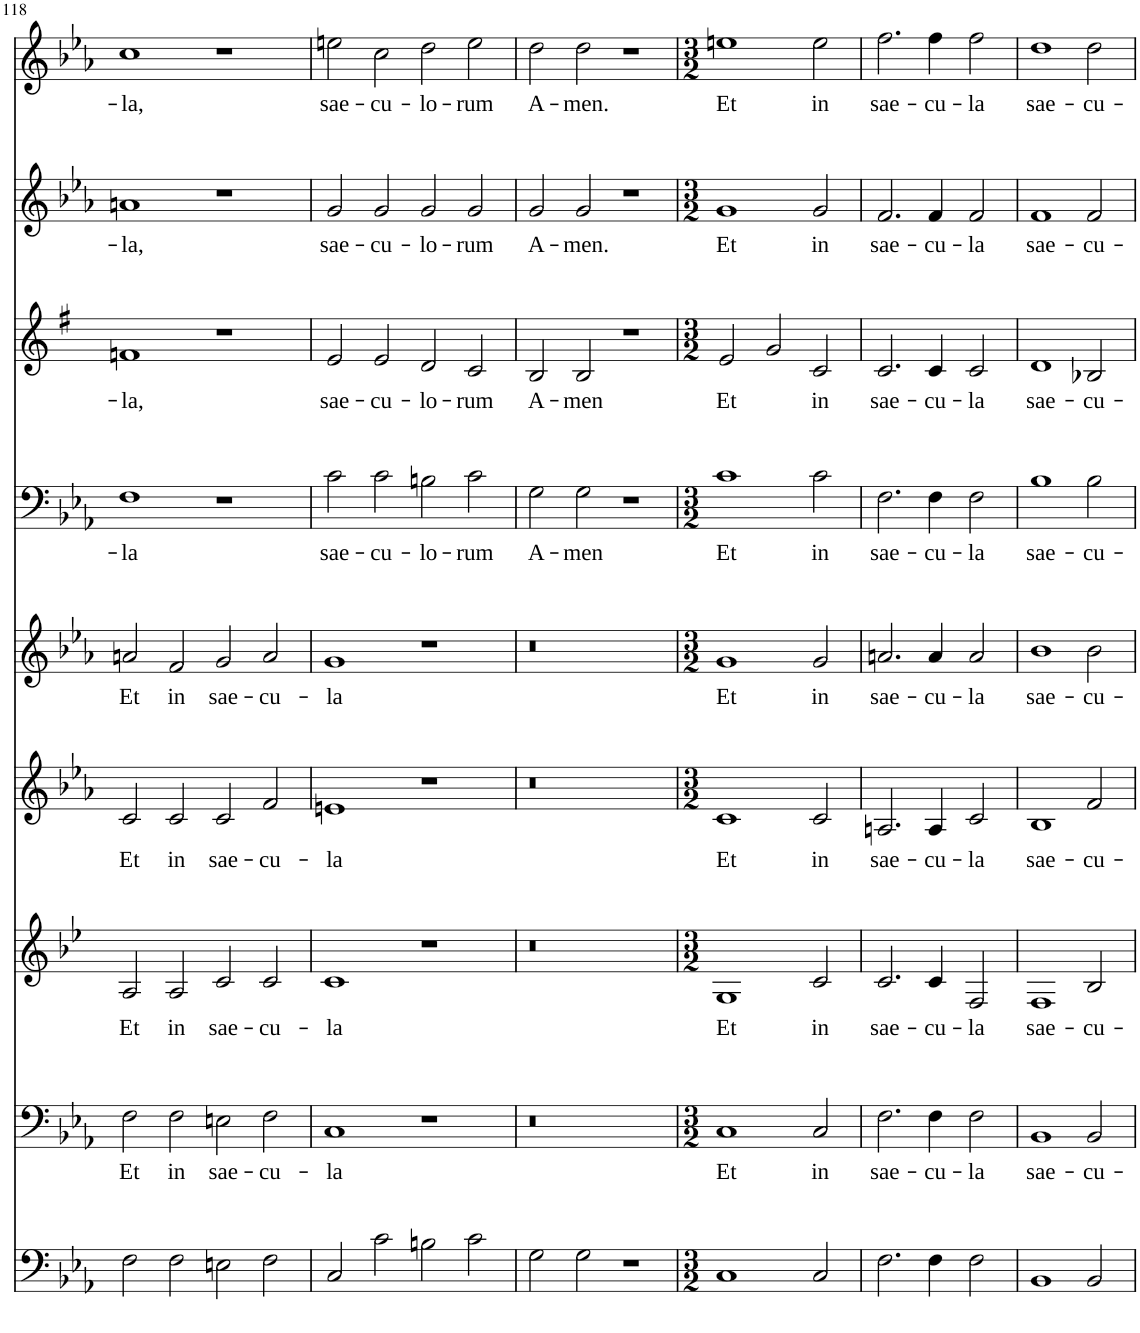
**kern	**kern	**text	**kern	**text	**kern	**text	**kern	**text	**kern	**text	**kern	**text	**kern	**text	**kern	**text
*part9	*part8	*part8	*part7	*part7	*part6	*part6	*part5	*part5	*part4	*part4	*part3	*part3	*part2	*part2	*part1	*part1
*staff9	*staff8	*staff8	*staff7	*staff7	*staff6	*staff6	*staff5	*staff5	*staff4	*staff4	*staff3	*staff3	*staff2	*staff2	*staff1	*staff1
*I"Violoncello	*I"Bass	*	*I"Tenor	*	*I"Tenor	*	*I"Soprano	*	*I"Bass	*	*I"Tenor	*	*I"Alto	*	*I"Soprano	*
!!LO:PB:g=z
*clefF4	*clefF4	*	*clefG2	*	*clefG2	*	*clefG2	*	*clefF4	*	*clefG2	*	*clefG2	*	*clefG2	*
*k[b-e-a-]	*k[b-e-a-]	*	*k[b-e-]	*	*k[b-e-a-]	*	*k[b-e-a-]	*	*k[b-e-a-]	*	*k[f#]	*	*k[b-e-a-]	*	*k[b-e-a-]	*
*M4/2	*M4/2	*	*M4/2	*	*M4/2	*	*M4/2	*	*M4/2	*	*M4/2	*	*M4/2	*	*M4/2	*
=118	=118	=118	=118	=118	=118	=118	=118	=118	=118	=118	=118	=118	=118	=118	=118	=118
!	!	!LO:LY:b	!	!LO:LY:b	!	!LO:LY:b	!	!LO:LY:b	!	!LO:LY:b	!	!LO:LY:b	!	!LO:LY:b	!	!LO:LY:b
2F\	2F\	Et	2A/	Et	2c/	Et	2an/	Et	1F	-la	1fn	-la,	1an	-la,	1cc	-la,
!	!	!LO:LY:b	!	!LO:LY:b	!	!LO:LY:b	!	!LO:LY:b	!	!	!	!	!	!	!	!
2F\	2F\	in	2A/	in	2c/	in	2f/	in	.	.	.	.	.	.	.	.
!	!	!LO:LY:b	!	!LO:LY:b	!	!LO:LY:b	!	!LO:LY:b	!	!	!	!	!	!	!	!
2En\	2En\	sae-	2c/	sae-	2c/	sae-	2g/	sae-	1r	.	1r	.	1r	.	1r	.
!	!	!LO:LY:b	!	!LO:LY:b	!	!LO:LY:b	!	!LO:LY:b	!	!	!	!	!	!	!	!
2F\	2F\	-cu-	2c/	-cu-	2f/	-cu-	2a/	-cu-	.	.	.	.	.	.	.	.
=119	=119	=119	=119	=119	=119	=119	=119	=119	=119	=119	=119	=119	=119	=119	=119	=119
!	!	!LO:LY:b	!	!LO:LY:b	!	!LO:LY:b	!	!LO:LY:b	!	!LO:LY:b	!	!LO:LY:b	!	!LO:LY:b	!	!LO:LY:b
2C/	1C	-la	1c	-la	1en	-la	1g	-la	2c\	sae-	2e/	sae-	2g/	sae-	2een\	sae-
!	!	!	!	!	!	!	!	!	!	!LO:LY:b	!	!LO:LY:b	!	!LO:LY:b	!	!LO:LY:b
2c\	.	.	.	.	.	.	.	.	2c\	-cu-	2e/	-cu-	2g/	-cu-	2cc\	-cu-
!	!	!	!	!	!	!	!	!	!	!LO:LY:b	!	!LO:LY:b	!	!LO:LY:b	!	!LO:LY:b
2Bn\	1r	.	1r	.	1r	.	1r	.	2Bn\	-lo-	2d/	-lo-	2g/	-lo-	2dd\	-lo-
!	!	!	!	!	!	!	!	!	!	!LO:LY:b	!	!LO:LY:b	!	!LO:LY:b	!	!LO:LY:b
2c\	.	.	.	.	.	.	.	.	2c\	-rum	2c/	-rum	2g/	-rum	2ee\	-rum
=120	=120	=120	=120	=120	=120	=120	=120	=120	=120	=120	=120	=120	=120	=120	=120	=120
!	!	!	!	!	!	!	!	!	!	!LO:LY:b	!	!LO:LY:b	!	!LO:LY:b	!	!LO:LY:b
2G\	0r	.	0r	.	0r	.	0r	.	2G\	A-	2B/	A-	2g/	A-	2dd\	A-
!	!	!	!	!	!	!	!	!	!	!LO:LY:b	!	!LO:LY:b	!	!LO:LY:b	!	!LO:LY:b
2G\	.	.	.	.	.	.	.	.	2G\	-men	2B/	-men	2g/	-men.	2dd\	-men.
1r	.	.	.	.	.	.	.	.	1r	.	1r	.	1r	.	1r	.
=121	=121	=121	=121	=121	=121	=121	=121	=121	=121	=121	=121	=121	=121	=121	=121	=121
*M3/2	*M3/2	*	*M3/2	*	*M3/2	*	*M3/2	*	*M3/2	*	*M3/2	*	*M3/2	*	*M3/2	*
!	!	!LO:LY:b	!	!LO:LY:b	!	!LO:LY:b	!	!LO:LY:b	!	!LO:LY:b	!	!LO:LY:b	!	!LO:LY:b	!	!LO:LY:b
1C	1C	Et	1G	Et	1c	Et	1g	Et	1c	Et	2e/	Et	1g	Et	1een	Et
.	.	.	.	.	.	.	.	.	.	.	2g/	.	.	.	.	.
!	!	!LO:LY:b	!	!LO:LY:b	!	!LO:LY:b	!	!LO:LY:b	!	!LO:LY:b	!	!LO:LY:b	!	!LO:LY:b	!	!LO:LY:b
2C/	2C/	in	2c/	in	2c/	in	2g/	in	2c\	in	2c/	in	2g/	in	2ee\	in
=122	=122	=122	=122	=122	=122	=122	=122	=122	=122	=122	=122	=122	=122	=122	=122	=122
!	!	!LO:LY:b	!	!LO:LY:b	!	!LO:LY:b	!	!LO:LY:b	!	!LO:LY:b	!	!LO:LY:b	!	!LO:LY:b	!	!LO:LY:b
2.F\	2.F\	sae-	2.c/	sae-	2.An/	sae-	2.an/	sae-	2.F\	sae-	2.c/	sae-	2.f/	sae-	2.ff\	sae-
!	!	!LO:LY:b	!	!LO:LY:b	!	!LO:LY:b	!	!LO:LY:b	!	!LO:LY:b	!	!LO:LY:b	!	!LO:LY:b	!	!LO:LY:b
4F\	4F\	-cu-	4c/	-cu-	4A/	-cu-	4a/	-cu-	4F\	-cu-	4c/	-cu-	4f/	-cu-	4ff\	-cu-
!	!	!LO:LY:b	!	!LO:LY:b	!	!LO:LY:b	!	!LO:LY:b	!	!LO:LY:b	!	!LO:LY:b	!	!LO:LY:b	!	!LO:LY:b
2F\	2F\	-la	2F/	-la	2c/	-la	2a/	-la	2F\	-la	2c/	-la	2f/	-la	2ff\	-la
=123	=123	=123	=123	=123	=123	=123	=123	=123	=123	=123	=123	=123	=123	=123	=123	=123
!	!	!LO:LY:b	!	!LO:LY:b	!	!LO:LY:b	!	!LO:LY:b	!	!LO:LY:b	!	!LO:LY:b	!	!LO:LY:b	!	!LO:LY:b
1BB-	1BB-	sae-	1F	sae-	1B-	sae-	1b-	sae-	1B-	sae-	1d	sae-	1f	sae-	1dd	sae-
!	!	!LO:LY:b	!	!LO:LY:b	!	!LO:LY:b	!	!LO:LY:b	!	!LO:LY:b	!	!LO:LY:b	!	!LO:LY:b	!	!LO:LY:b
2BB-/	2BB-/	-cu-	2B-/	-cu-	2f/	-cu-	2b-\	-cu-	2B-\	-cu-	2B-X/	-cu-	2f/	-cu-	2dd\	-cu-
=	=	=	=	=	=	=	=	=	=	=	=	=	=	=	=	=
*-	*-	*-	*-	*-	*-	*-	*-	*-	*-	*-	*-	*-	*-	*-	*-	*-
